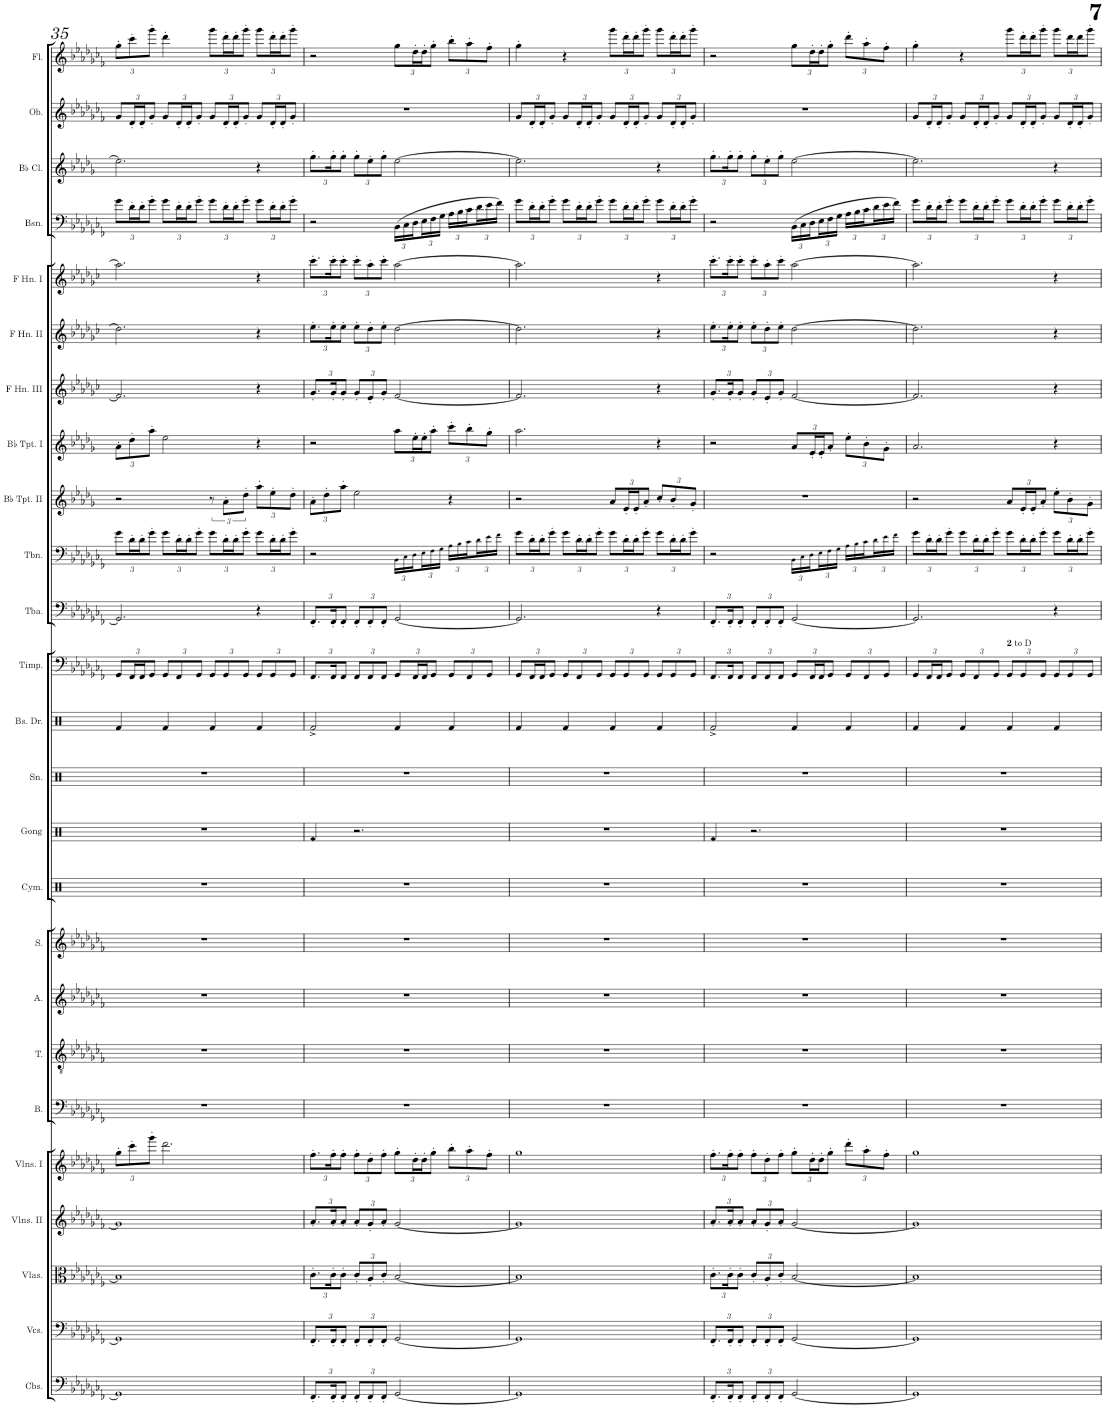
**kern	**kern	**kern	**kern	**kern	**kern	**kern	**kern	**kern	**kern	**kern	**kern	**kern	**kern	**kern	**kern	**kern	**kern	**kern	**kern	**kern	**kern	**kern	**kern	**kern
*part25	*part24	*part23	*part22	*part21	*part20	*part19	*part18	*part17	*part16	*part15	*part14	*part13	*part12	*part11	*part10	*part9	*part8	*part7	*part6	*part5	*part4	*part3	*part2	*part1
*staff25	*staff24	*staff23	*staff22	*staff21	*staff20	*staff19	*staff18	*staff17	*staff16	*staff15	*staff14	*staff13	*staff12	*staff11	*staff10	*staff9	*staff8	*staff7	*staff6	*staff5	*staff4	*staff3	*staff2	*staff1
*I"Contrabasses	*I"Violoncellos	*I"Violas	*I"Violins II	*I"Violins I	*I"Bass	*I"Tenor	*I"Alto	*I"Soprano	*I"Cymbals	*I"Gong	*I"Snare Drum	*I"Bass Drum	*I"Timpani	*I"Tuba	*I"Trombone	*I"Bb Trumpet II	*I"Bb Trumpet I	*I"F Horn III	*I"F Horn II	*I"F Horn I	*I"Bassoon	*I"Bb Clarinet	*I"Oboe	*I"Flute
*I'Cbs.	*I'Vcs.	*I'Vlas.	*I'Vlns. II	*I'Vlns. I	*I'B.	*I'T.	*I'A.	*I'S.	*I'Cym.	*I'Gong	*I'Sn.	*I'Bs. Dr.	*I'Timp.	*I'Tba.	*I'Tbn.	*I'Bb Tpt. II	*I'Bb Tpt. I	*I'F Hn. III	*I'F Hn. II	*I'F Hn. I	*I'Bsn.	*I'Bb Cl.	*I'Ob.	*I'Fl.
!!LO:PB:g=z
*clefF4	*clefF4	*clefC3	*clefG2	*clefG2	*clefF4	*clefGv2	*clefG2	*clefG2	*clefX	*clefX	*clefX	*clefX	*clefF4	*clefF4	*clefF4	*clefG2	*clefG2	*clefG2	*clefG2	*clefG2	*clefF4	*clefG2	*clefG2	*clefG2
*Trd7c12	*	*	*	*	*	*	*	*	*	*	*	*	*	*Trd7c12	*	*Trd1c2	*Trd1c2	*Trd4c7	*Trd4c7	*Trd4c7	*	*Trd1c2	*	*
*k[b-e-a-d-g-c-f-]	*k[b-e-a-d-g-c-f-]	*k[b-e-a-d-g-c-f-]	*k[b-e-a-d-g-c-f-]	*k[b-e-a-d-g-c-f-]	*k[b-e-a-d-g-c-f-]	*k[b-e-a-d-g-c-f-]	*k[b-e-a-d-g-c-f-]	*k[b-e-a-d-g-c-f-]	*k[]	*k[]	*k[]	*k[]	*k[b-e-a-d-g-c-f-]	*k[b-e-a-d-g-c-f-]	*k[b-e-a-d-g-c-f-]	*k[b-e-a-d-g-]	*k[b-e-a-d-g-]	*k[b-e-a-d-g-c-]	*k[b-e-a-d-g-c-]	*k[b-e-a-d-g-c-]	*k[b-e-a-d-g-c-f-]	*k[b-e-a-d-g-]	*k[b-e-a-d-g-c-f-]	*k[b-e-a-d-g-c-f-]
*M4/4	*M4/4	*M4/4	*M4/4	*M4/4	*M4/4	*M4/4	*M4/4	*M4/4	*M4/4	*M4/4	*M4/4	*M4/4	*M4/4	*M4/4	*M4/4	*M4/4	*M4/4	*M4/4	*M4/4	*M4/4	*M4/4	*M4/4	*M4/4	*M4/4
*	*	*	*	*Xbrackettup	*	*	*	*	*	*	*	*	*Xbrackettup	*	*Xbrackettup	*	*Xbrackettup	*	*	*	*Xbrackettup	*	*Xbrackettup	*Xbrackettup
=35	=35	=35	=35	=35	=35	=35	=35	=35	=35	=35	=35	=35	=35	=35	=35	=35	=35	=35	=35	=35	=35	=35	=35	=35
1GG-]	1GG-]	1B-]	1g-]	12gg-'\L	1r	1r	1r	1r	1r	1r	1r	4Rf/	12GG-/L	2.GG-/]	12g-\L	2r	12a-'\L	2.f/]	2.dd-\]	2.aa-\]	12g-\L	2.ee-\]	12g-/L	12gg-'\L
.	.	.	.	12ccc-'\	.	.	.	.	.	.	.	.	24FF-/L	.	24d-'\L	.	12dd-'\	.	.	.	24d-'\L	.	24d-'/L	12ccc-'\
.	.	.	.	.	.	.	.	.	.	.	.	.	24FF-/J	.	24d-'\J	.	.	.	.	.	24d-'\J	.	24d-'/J	.
.	.	.	.	12ggg-'\J	.	.	.	.	.	.	.	.	12GG-/J	.	12g-'\J	.	12aa-'\J	.	.	.	12g-'\J	.	12g-'/J	12ggg-'\J
.	.	.	.	2.ddd-\	.	.	.	.	.	.	.	4Rf/	12GG-/L	.	12g-\L	.	2ee-\	.	.	.	12g-\L	.	12g-/L	4ddd-'\
.	.	.	.	.	.	.	.	.	.	.	.	.	12FF-/	.	24d-'\L	.	.	.	.	.	24d-'\L	.	24d-'/L	.
.	.	.	.	.	.	.	.	.	.	.	.	.	.	.	24d-'\J	.	.	.	.	.	24d-'\J	.	24d-'/J	.
.	.	.	.	.	.	.	.	.	.	.	.	.	12GG-/J	.	12g-'\J	.	.	.	.	.	12g-'\J	.	12g-'/J	.
.	.	.	.	.	.	.	.	.	.	.	.	4Rf/	12GG-/L	.	12g-\L	12r	.	.	.	.	12g-\L	.	12g-/L	12ggg-\L
.	.	.	.	.	.	.	.	.	.	.	.	.	12GG-/	.	24d-'\L	12a-'\L	.	.	.	.	24d-'\L	.	24d-'/L	24ddd-'\L
.	.	.	.	.	.	.	.	.	.	.	.	.	.	.	24d-'\J	.	.	.	.	.	24d-'\J	.	24d-'/J	24ddd-'\J
.	.	.	.	.	.	.	.	.	.	.	.	.	12GG-/J	.	12g-'\J	12dd-'\J	.	.	.	.	12g-'\J	.	12g-'/J	12ggg-'\J
*	*	*	*	*	*	*	*	*	*	*	*	*	*	*	*	*Xbrackettup	*	*	*	*	*	*	*	*
.	.	.	.	.	.	.	.	.	.	.	.	4Rf/	12GG-/L	4r	12g-\L	12aa-'\L	4r	4r	4r	4r	12g-\L	4r	12g-/L	12ggg-\L
.	.	.	.	.	.	.	.	.	.	.	.	.	12GG-/	.	24d-'\L	12ee-'\	.	.	.	.	24d-'\L	.	24d-'/L	24ddd-'\L
.	.	.	.	.	.	.	.	.	.	.	.	.	.	.	24d-'\J	.	.	.	.	.	24d-'\J	.	24d-'/J	24ddd-'\J
.	.	.	.	.	.	.	.	.	.	.	.	.	12GG-/J	.	12g-'\J	12dd-'\J	.	.	.	.	12g-'\J	.	12g-'/J	12ggg-'\J
=36	=36	=36	=36	=36	=36	=36	=36	=36	=36	=36	=36	=36	=36	=36	=36	=36	=36	=36	=36	=36	=36	=36	=36	=36
*Xbrackettup	*Xbrackettup	*Xbrackettup	*Xbrackettup	*	*	*	*	*	*	*	*	*	*	*	*	*	*	*	*	*	*	*	*	*
!	!	!	!	!	!	!	!	!	!	!LO:N:head=diamond	!	!	!	!	!	!	!	!	!	!	!	!	!	!
*	*	*	*	*	*	*	*	*	*	*	*	*	*	*Xbrackettup	*	*	*	*Xbrackettup	*Xbrackettup	*Xbrackettup	*	*Xbrackettup	*	*
12.FF-'/L	12.FF-'/L	12.c-'\L	12.a-'/L	12.ff-'\L	1r	1r	1r	1r	1r	4Rf/	1r	2Rf^/	12.FF-/L	12.FF-'/L	2r	12a-'\L	2r	12.g-'/L	12.ee-'\L	12.ccc-'\L	2r	12.gg-'\L	1r	2r
.	.	.	.	.	.	.	.	.	.	.	.	.	.	.	.	12dd-'\	.	.	.	.	.	.	.	.
24FF-'/K	24FF-'/K	24c-'\K	24a-'/K	24ff-'\K	.	.	.	.	.	.	.	.	24FF-/K	24FF-'/K	.	.	.	24g-'/K	24ee-'\K	24ccc-'\K	.	24gg-'\K	.	.
12FF-'/J	12FF-'/J	12c-'\J	12a-'/J	12ff-'\J	.	.	.	.	.	.	.	.	12FF-/J	12FF-'/J	.	12aa-'\J	.	12g-'/J	12ee-'\J	12ccc-'\J	.	12gg-'\J	.	.
12FF-'/L	12FF-'/L	12c-'/L	12a-'/L	12ff-'\L	.	.	.	.	.	2.r	.	.	12FF-/L	12FF-'/L	.	2ee-\	.	12g-'/L	12ee-'\L	12ccc-'\L	.	12gg-'\L	.	.
12FF-'/	12FF-'/	12A-'/	12g-'/	12dd-'\	.	.	.	.	.	.	.	.	12FF-/	12FF-'/	.	.	.	12e-'/	12dd-'\	12aa-'\	.	12ee-'\	.	.
12FF-'/J	12FF-'/J	12c-'/J	12a-'/J	12ff-'\J	.	.	.	.	.	.	.	.	12FF-/J	12FF-'/J	.	.	.	12g-'/J	12ee-'\J	12ccc-'\J	.	12gg-'\J	.	.
[2GG-/	[2GG-/	[2B-/	[2g-/	12gg-'\L	.	.	.	.	.	.	.	4Rf/	12GG-/L	[2GG-/	24BB-!\LL	.	12aa-\L	[2f/	[2dd-\	[2aa-\	(24BB-\LL	[2ee-\	.	12gg-\L
.	.	.	.	.	.	.	.	.	.	.	.	.	.	.	24C-!\	.	.	.	.	.	24C-\	.	.	.
.	.	.	.	24dd-'\L	.	.	.	.	.	.	.	.	24FF-/L	.	24D-!\	.	24ee-'\L	.	.	.	24D-\	.	.	24dd-'\L
.	.	.	.	24dd-'\J	.	.	.	.	.	.	.	.	24FF-/J	.	24E-!\	.	24ee-'\J	.	.	.	24E-\	.	.	24dd-'\J
.	.	.	.	12gg-'\J	.	.	.	.	.	.	.	.	12GG-/J	.	24F-!\	.	12aa-'\J	.	.	.	24F-\	.	.	12gg-'\J
.	.	.	.	.	.	.	.	.	.	.	.	.	.	.	24G-!\JJ	.	.	.	.	.	24G-\JJ	.	.	.
.	.	.	.	12bb-'\L	.	.	.	.	.	.	.	4Rf/	12GG-/L	.	24A-!\LL	4r	12ccc'\L	.	.	.	24A-\LL	.	.	12bb-'\L
.	.	.	.	.	.	.	.	.	.	.	.	.	.	.	24B-!\	.	.	.	.	.	24B-\	.	.	.
.	.	.	.	12aa-'\	.	.	.	.	.	.	.	.	12FF-/	.	24c-!\	.	12bb-'\	.	.	.	24c-\	.	.	12aa-'\
.	.	.	.	.	.	.	.	.	.	.	.	.	.	.	24d-!\	.	.	.	.	.	24d-\	.	.	.
.	.	.	.	12ff-'\J	.	.	.	.	.	.	.	.	12GG-/J	.	24e-!\	.	12gg-'\J	.	.	.	24e-\	.	.	12ff-'\J
.	.	.	.	.	.	.	.	.	.	.	.	.	.	.	24f-!\JJ	.	.	.	.	.	24f-\JJ)	.	.	.
=37	=37	=37	=37	=37	=37	=37	=37	=37	=37	=37	=37	=37	=37	=37	=37	=37	=37	=37	=37	=37	=37	=37	=37	=37
1GG-]	1GG-]	1B-]	1g-]	1gg-	1r	1r	1r	1r	1r	1r	1r	4Rf/	12GG-/L	2.GG-/]	12g-\L	2r	2.aa-\	2.f/]	2.dd-\]	2.aa-\]	12g-\L	2.ee-\]	12g-/L	4gg-'\
.	.	.	.	.	.	.	.	.	.	.	.	.	24FF-/L	.	24d-'\L	.	.	.	.	.	24d-'\L	.	24d-'/L	.
.	.	.	.	.	.	.	.	.	.	.	.	.	24FF-/J	.	24d-'\J	.	.	.	.	.	24d-'\J	.	24d-'/J	.
.	.	.	.	.	.	.	.	.	.	.	.	.	12GG-/J	.	12g-'\J	.	.	.	.	.	12g-'\J	.	12g-'/J	.
.	.	.	.	.	.	.	.	.	.	.	.	4Rf/	12GG-/L	.	12g-\L	.	.	.	.	.	12g-\L	.	12g-/L	4r
.	.	.	.	.	.	.	.	.	.	.	.	.	12FF-/	.	24d-'\L	.	.	.	.	.	24d-'\L	.	24d-'/L	.
.	.	.	.	.	.	.	.	.	.	.	.	.	.	.	24d-'\J	.	.	.	.	.	24d-'\J	.	24d-'/J	.
.	.	.	.	.	.	.	.	.	.	.	.	.	12GG-/J	.	12g-'\J	.	.	.	.	.	12g-'\J	.	12g-'/J	.
.	.	.	.	.	.	.	.	.	.	.	.	4Rf/	12GG-/L	.	12g-\L	12a-/L	.	.	.	.	12g-\L	.	12g-/L	12ggg-\L
.	.	.	.	.	.	.	.	.	.	.	.	.	12GG-/	.	24d-'\L	24e-'/L	.	.	.	.	24d-'\L	.	24d-'/L	24ddd-'\L
.	.	.	.	.	.	.	.	.	.	.	.	.	.	.	24d-'\J	24e-'/J	.	.	.	.	24d-'\J	.	24d-'/J	24ddd-'\J
.	.	.	.	.	.	.	.	.	.	.	.	.	12GG-/J	.	12g-'\J	12a-'/J	.	.	.	.	12g-'\J	.	12g-'/J	12ggg-'\J
.	.	.	.	.	.	.	.	.	.	.	.	4Rf/	12GG-/L	4r	12g-\L	12cc'/L	4r	4r	4r	4r	12g-\L	4r	12g-/L	12ggg-\L
.	.	.	.	.	.	.	.	.	.	.	.	.	12GG-/	.	24d-'\L	12b-'/	.	.	.	.	24d-'\L	.	24d-'/L	24ddd-'\L
.	.	.	.	.	.	.	.	.	.	.	.	.	.	.	24d-'\J	.	.	.	.	.	24d-'\J	.	24d-'/J	24ddd-'\J
.	.	.	.	.	.	.	.	.	.	.	.	.	12GG-/J	.	12g-'\J	12g-'/J	.	.	.	.	12g-'\J	.	12g-'/J	12ggg-'\J
=38	=38	=38	=38	=38	=38	=38	=38	=38	=38	=38	=38	=38	=38	=38	=38	=38	=38	=38	=38	=38	=38	=38	=38	=38
!	!	!	!	!	!	!	!	!	!	!LO:N:head=diamond	!	!	!	!	!	!	!	!	!	!	!	!	!	!
12.FF-'/L	12.FF-'/L	12.c-'\L	12.a-'/L	12.ff-'\L	1r	1r	1r	1r	1r	4Rf/	1r	2Rf^/	12.FF-/L	12.FF-'/L	2r	1r	2r	12.g-'/L	12.ee-'\L	12.ccc-'\L	2r	12.gg-'\L	1r	2r
24FF-'/K	24FF-'/K	24c-'\K	24a-'/K	24ff-'\K	.	.	.	.	.	.	.	.	24FF-/K	24FF-'/K	.	.	.	24g-'/K	24ee-'\K	24ccc-'\K	.	24gg-'\K	.	.
12FF-'/J	12FF-'/J	12c-'\J	12a-'/J	12ff-'\J	.	.	.	.	.	.	.	.	12FF-/J	12FF-'/J	.	.	.	12g-'/J	12ee-'\J	12ccc-'\J	.	12gg-'\J	.	.
12FF-'/L	12FF-'/L	12c-'/L	12a-'/L	12ff-'\L	.	.	.	.	.	2.r	.	.	12FF-/L	12FF-'/L	.	.	.	12g-'/L	12ee-'\L	12ccc-'\L	.	12gg-'\L	.	.
12FF-'/	12FF-'/	12A-'/	12g-'/	12dd-'\	.	.	.	.	.	.	.	.	12FF-/	12FF-'/	.	.	.	12e-'/	12dd-'\	12aa-'\	.	12ee-'\	.	.
12FF-'/J	12FF-'/J	12c-'/J	12a-'/J	12ff-'\J	.	.	.	.	.	.	.	.	12FF-/J	12FF-'/J	.	.	.	12g-'/J	12ee-'\J	12ccc-'\J	.	12gg-'\J	.	.
[2GG-/	[2GG-/	[2B-/	[2g-/	12gg-'\L	.	.	.	.	.	.	.	4Rf/	12GG-/L	[2GG-/	24BB-!\LL	.	12a-/L	[2f/	[2dd-\	[2aa-\	(24BB-\LL	[2ee-\	.	12gg-\L
.	.	.	.	.	.	.	.	.	.	.	.	.	.	.	24C-!\	.	.	.	.	.	24C-\	.	.	.
.	.	.	.	24dd-'\L	.	.	.	.	.	.	.	.	24FF-/L	.	24D-!\	.	24e-'/L	.	.	.	24D-\	.	.	24dd-'\L
.	.	.	.	24dd-'\J	.	.	.	.	.	.	.	.	24FF-/J	.	24E-!\	.	24e-'/J	.	.	.	24E-\	.	.	24dd-'\J
.	.	.	.	12gg-'\J	.	.	.	.	.	.	.	.	12GG-/J	.	24F-!\	.	12a-'/J	.	.	.	24F-\	.	.	12gg-'\J
.	.	.	.	.	.	.	.	.	.	.	.	.	.	.	24G-!\JJ	.	.	.	.	.	24G-\JJ	.	.	.
.	.	.	.	12ddd-'\L	.	.	.	.	.	.	.	4Rf/	12GG-/L	.	24A-!\LL	.	12ee-'\L	.	.	.	24A-\LL	.	.	12ddd-'\L
.	.	.	.	.	.	.	.	.	.	.	.	.	.	.	24B-!\	.	.	.	.	.	24B-\	.	.	.
.	.	.	.	12aa-'\	.	.	.	.	.	.	.	.	12FF-/	.	24c-!\	.	12b-'\	.	.	.	24c-\	.	.	12aa-'\
.	.	.	.	.	.	.	.	.	.	.	.	.	.	.	24d-!\	.	.	.	.	.	24d-\	.	.	.
.	.	.	.	12ff-'\J	.	.	.	.	.	.	.	.	12GG-/J	.	24e-!\	.	12g-'\J	.	.	.	24e-\	.	.	12ff-'\J
.	.	.	.	.	.	.	.	.	.	.	.	.	.	.	24f-!\JJ	.	.	.	.	.	24f-\JJ)	.	.	.
=39	=39	=39	=39	=39	=39	=39	=39	=39	=39	=39	=39	=39	=39	=39	=39	=39	=39	=39	=39	=39	=39	=39	=39	=39
1GG-]	1GG-]	1B-]	1g-]	1gg-	1r	1r	1r	1r	1r	1r	1r	4Rf/	12GG-/L	2.GG-/]	12g-\L	2r	2.a-/	2.f/]	2.dd-\]	2.aa-\]	12g-\L	2.ee-\]	12g-/L	4gg-'\
.	.	.	.	.	.	.	.	.	.	.	.	.	24FF-/L	.	24d-'\L	.	.	.	.	.	24d-'\L	.	24d-'/L	.
.	.	.	.	.	.	.	.	.	.	.	.	.	24FF-/J	.	24d-'\J	.	.	.	.	.	24d-'\J	.	24d-'/J	.
.	.	.	.	.	.	.	.	.	.	.	.	.	12GG-/J	.	12g-'\J	.	.	.	.	.	12g-'\J	.	12g-'/J	.
.	.	.	.	.	.	.	.	.	.	.	.	4Rf/	12GG-/L	.	12g-\L	.	.	.	.	.	12g-\L	.	12g-/L	4r
.	.	.	.	.	.	.	.	.	.	.	.	.	12FF-/	.	24d-'\L	.	.	.	.	.	24d-'\L	.	24d-'/L	.
.	.	.	.	.	.	.	.	.	.	.	.	.	.	.	24d-'\J	.	.	.	.	.	24d-'\J	.	24d-'/J	.
.	.	.	.	.	.	.	.	.	.	.	.	.	12GG-/J	.	12g-'\J	.	.	.	.	.	12g-'\J	.	12g-'/J	.
!	!	!	!	!	!	!	!	!	!	!	!	!	!LO:TX:a:B:t=2	!	!	!	!	!	!	!	!	!	!	!
!	!	!	!	!	!	!	!	!	!	!	!	!	!LO:TX:a:t=to D	!	!	!	!	!	!	!	!	!	!	!
.	.	.	.	.	.	.	.	.	.	.	.	4Rf/	12GG-/L	.	12g-\L	12a-/L	.	.	.	.	12g-\L	.	12g-/L	12ggg-\L
.	.	.	.	.	.	.	.	.	.	.	.	.	12GG-/	.	24d-'\L	24e-'/L	.	.	.	.	24d-'\L	.	24d-'/L	24ddd-'\L
.	.	.	.	.	.	.	.	.	.	.	.	.	.	.	24d-'\J	24e-'/J	.	.	.	.	24d-'\J	.	24d-'/J	24ddd-'\J
.	.	.	.	.	.	.	.	.	.	.	.	.	12GG-/J	.	12g-'\J	12a-'/J	.	.	.	.	12g-'\J	.	12g-'/J	12ggg-'\J
.	.	.	.	.	.	.	.	.	.	.	.	4Rf/	12GG-/L	4r	12g-\L	12ee-'\L	4r	4r	4r	4r	12g-\L	4r	12g-/L	12ggg-\L
.	.	.	.	.	.	.	.	.	.	.	.	.	12GG-/	.	24d-'\L	12b-'\	.	.	.	.	24d-'\L	.	24d-'/L	24ddd-\L
.	.	.	.	.	.	.	.	.	.	.	.	.	.	.	24d-'\J	.	.	.	.	.	24d-'\J	.	24d-'/J	24ddd-\J
.	.	.	.	.	.	.	.	.	.	.	.	.	12GG-/J	.	12g-'\J	12g-'\J	.	.	.	.	12g-'\J	.	12g-'/J	12ggg-'\J
=	=	=	=	=	=	=	=	=	=	=	=	=	=	=	=	=	=	=	=	=	=	=	=	=
*-	*-	*-	*-	*-	*-	*-	*-	*-	*-	*-	*-	*-	*-	*-	*-	*-	*-	*-	*-	*-	*-	*-	*-	*-
